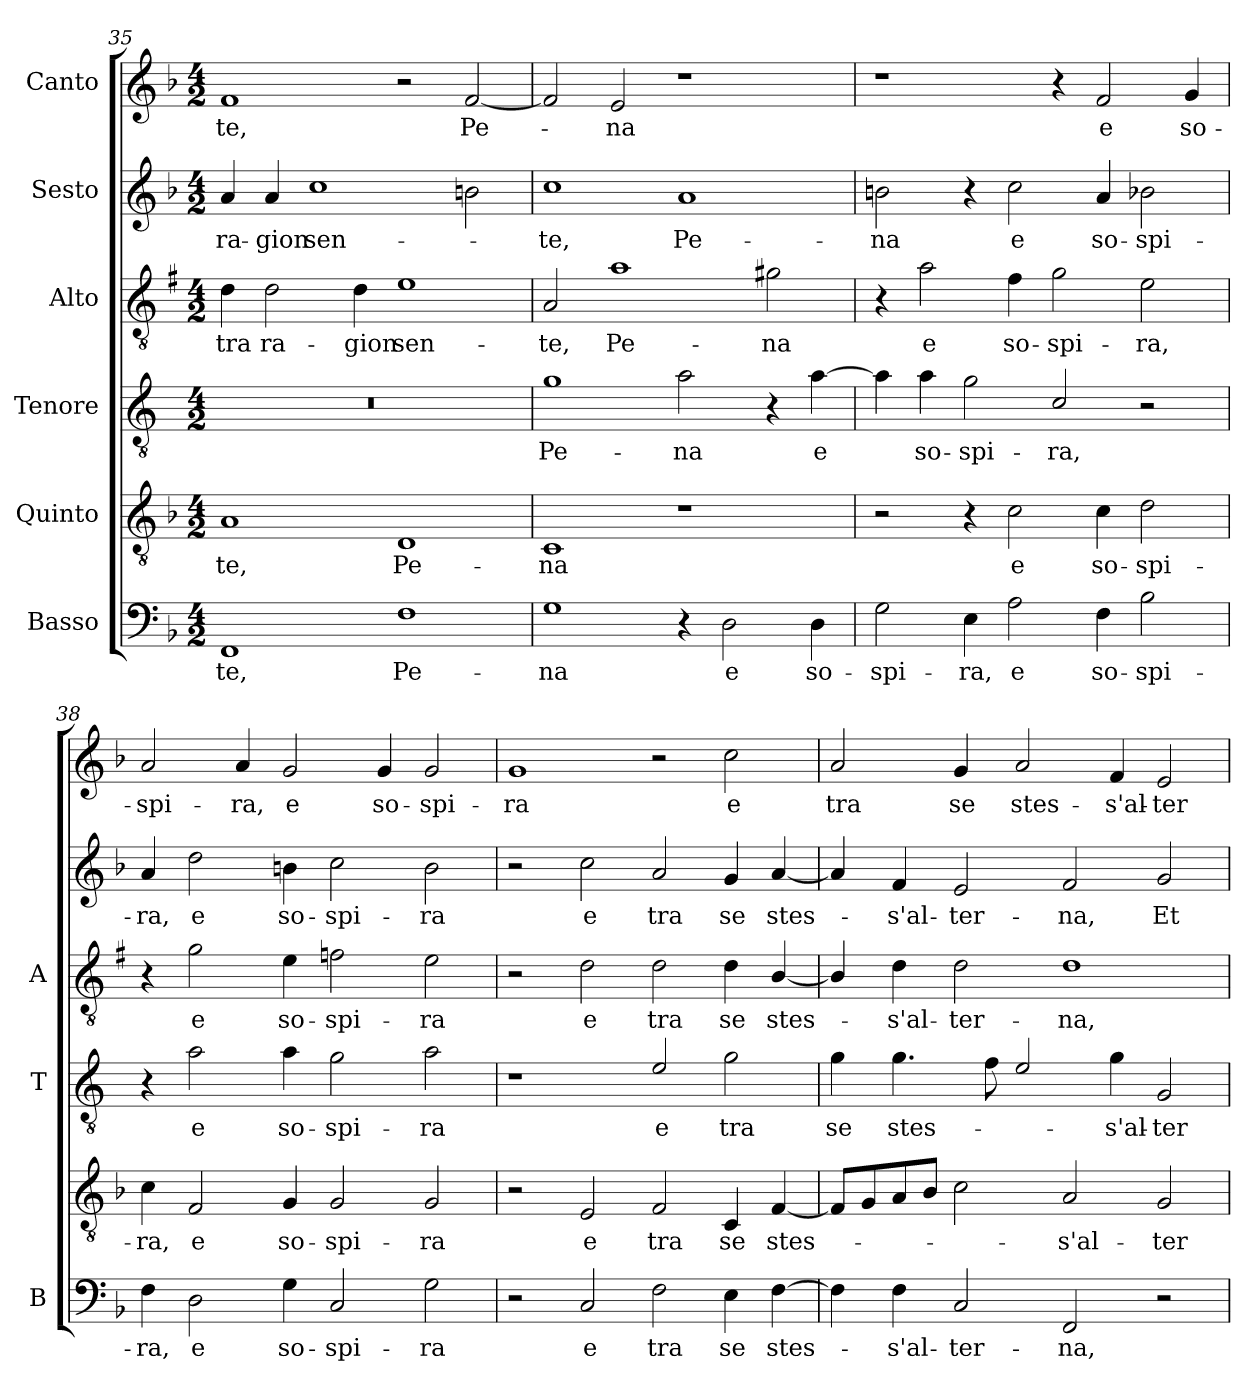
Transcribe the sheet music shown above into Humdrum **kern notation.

**kern	**text	**kern	**text	**kern	**text	**kern	**text	**kern	**text	**kern	**text
*part6	*part6	*part5	*part5	*part4	*part4	*part3	*part3	*part2	*part2	*part1	*part1
*staff6	*staff6	*staff5	*staff5	*staff4	*staff4	*staff3	*staff3	*staff2	*staff2	*staff1	*staff1
*I"Basso	*	*I"Quinto	*	*I"Tenore	*	*I"Alto	*	*I"Sesto	*	*I"Canto	*
*I'B	*	*	*	*I'T	*	*I'A	*	*	*	*	*
*clefF4	*	*clefGv2	*	*clefGv2	*	*clefGv2	*	*clefG2	*	*clefG2	*
*	*	*	*	*ITrd4c7	*	*ITrd1c2	*	*	*	*	*
*k[b-]	*	*k[b-]	*	*k[b-]	*	*k[b-]	*	*k[b-]	*	*k[b-]	*
*F:	*	*F:	*	*F:	*	*F:	*	*F:	*	*F:	*
*M4/2	*	*M4/2	*	*M4/2	*	*M4/2	*	*M4/2	*	*M4/2	*
=35	=35	=35	=35	=35	=35	=35	=35	=35	=35	=35	=35
!	!LO:LY:b	!	!LO:LY:b	!	!	!	!LO:LY:b	!	!LO:LY:b	!	!LO:LY:b
1FF	-te,	1A	-te,	0r	.	4c\	-tra	4a/	ra-	1f	-te,
!	!	!	!	!	!	!	!LO:LY:b	!	!LO:LY:b	!	!
.	.	.	.	.	.	2c\	ra-	4a/	-gion	.	.
!	!	!	!	!	!	!	!	!	!LO:LY:b	!	!
.	.	.	.	.	.	.	.	1cc	sen-	.	.
!	!	!	!	!	!	!	!LO:LY:b	!	!	!	!
.	.	.	.	.	.	4c\	-gion	.	.	.	.
!	!LO:LY:b	!	!LO:LY:b	!	!	!	!LO:LY:b	!	!	!	!
1F	Pe-	1D	Pe-	.	.	1d	sen-	.	.	2r	.
!	!	!	!	!	!	!	!	!	!	!	!LO:LY:b
.	.	.	.	.	.	.	.	2bn\	.	[2f/	Pe-
=36	=36	=36	=36	=36	=36	=36	=36	=36	=36	=36	=36
!	!LO:LY:b	!	!LO:LY:b	!	!LO:LY:b	!	!LO:LY:b	!	!LO:LY:b	!	!
1G	-na	1C	-na	1c	Pe-	2G/	-te,	1cc	-te,	2f/]	.
!	!	!	!	!	!	!	!LO:LY:b	!	!	!	!LO:LY:b
.	.	.	.	.	.	1g	Pe-	.	.	2e/	-na
!	!	!	!	!	!LO:LY:b	!	!	!	!LO:LY:b	!	!
4r	.	1r	.	2d\	-na	.	.	1a	Pe-	1r	.
!	!LO:LY:b	!	!	!	!	!	!	!	!	!	!
2D\	e	.	.	.	.	.	.	.	.	.	.
!	!	!	!	!	!	!	!LO:LY:b	!	!	!	!
.	.	.	.	4r	.	2f#X\	-na	.	.	.	.
!	!LO:LY:b	!	!	!	!LO:LY:b	!	!	!	!	!	!
4D\	so-	.	.	[4d\	e	.	.	.	.	.	.
=37	=37	=37	=37	=37	=37	=37	=37	=37	=37	=37	=37
!	!LO:LY:b	!	!	!	!	!	!	!	!LO:LY:b	!	!
2G\	-spi-	2r	.	4d\]	.	4r	.	2bn\	-na	1r	.
!	!	!	!	!	!LO:LY:b	!	!LO:LY:b	!	!	!	!
.	.	.	.	4d\	so-	2g\	e	.	.	.	.
!	!LO:LY:b	!	!	!	!LO:LY:b	!	!	!	!	!	!
4E\	-ra,	4r	.	2c\	-spi-	.	.	4r	.	.	.
!	!LO:LY:b	!	!LO:LY:b	!	!	!	!LO:LY:b	!	!LO:LY:b	!	!
2A\	e	2c\	e	.	.	4e\	so-	2cc\	e	.	.
!	!	!	!	!	!LO:LY:b	!	!LO:LY:b	!	!	!	!
.	.	.	.	2F/	-ra,	2f\	-spi-	.	.	4r	.
!	!LO:LY:b	!	!LO:LY:b	!	!	!	!	!	!LO:LY:b	!	!LO:LY:b
4F\	so-	4c\	so-	.	.	.	.	4a/	so-	2f/	e
!	!LO:LY:b	!	!LO:LY:b	!	!	!	!LO:LY:b	!	!LO:LY:b	!	!
2B-\	-spi-	2d\	-spi-	2r	.	2d\	-ra,	2b-X\	-spi-	.	.
!	!	!	!	!	!	!	!	!	!	!	!LO:LY:b
.	.	.	.	.	.	.	.	.	.	4g/	so-
!!LO:LB:g=z
=38	=38	=38	=38	=38	=38	=38	=38	=38	=38	=38	=38
!	!LO:LY:b	!	!LO:LY:b	!	!	!	!	!	!LO:LY:b	!	!LO:LY:b
4F\	-ra,	4c\	-ra,	4r	.	4r	.	4a/	-ra,	2a/	-spi-
!	!LO:LY:b	!	!LO:LY:b	!	!LO:LY:b	!	!LO:LY:b	!	!LO:LY:b	!	!
2D\	e	2F/	e	2d\	e	2f\	e	2dd\	e	.	.
!	!	!	!	!	!	!	!	!	!	!	!LO:LY:b
.	.	.	.	.	.	.	.	.	.	4a/	-ra,
!	!LO:LY:b	!	!LO:LY:b	!	!LO:LY:b	!	!LO:LY:b	!	!LO:LY:b	!	!LO:LY:b
4G\	so-	4G/	so-	4d\	so-	4d\	so-	4bn\	so-	2g/	e
!	!LO:LY:b	!	!LO:LY:b	!	!LO:LY:b	!	!LO:LY:b	!	!LO:LY:b	!	!
2C/	-spi-	2G/	-spi-	2c\	-spi-	2e-X\	-spi-	2cc\	-spi-	.	.
!	!	!	!	!	!	!	!	!	!	!	!LO:LY:b
.	.	.	.	.	.	.	.	.	.	4g/	so-
!	!LO:LY:b	!	!LO:LY:b	!	!LO:LY:b	!	!LO:LY:b	!	!LO:LY:b	!	!LO:LY:b
2G\	-ra	2G/	-ra	2d\	-ra	2d\	-ra	2b\	-ra	2g/	-spi-
=39	=39	=39	=39	=39	=39	=39	=39	=39	=39	=39	=39
!	!	!	!	!	!	!	!	!	!	!	!LO:LY:b
2r	.	2r	.	1r	.	2r	.	2r	.	1g	-ra
!	!LO:LY:b	!	!LO:LY:b	!	!	!	!LO:LY:b	!	!LO:LY:b	!	!
2C/	e	2E/	e	.	.	2c\	e	2cc\	e	.	.
!	!LO:LY:b	!	!LO:LY:b	!	!LO:LY:b	!	!LO:LY:b	!	!LO:LY:b	!	!
2F\	tra	2F/	tra	2A/	e	2c\	tra	2a/	tra	2r	.
!	!LO:LY:b	!	!LO:LY:b	!	!LO:LY:b	!	!LO:LY:b	!	!LO:LY:b	!	!LO:LY:b
4E\	se	4C/	se	2c\	tra	4c\	se	4g/	se	2cc\	e
!	!LO:LY:b	!	!LO:LY:b	!	!	!	!LO:LY:b	!	!LO:LY:b	!	!
[4F\	stes-	[4F/	stes-	.	.	[4A/	stes-	[4a/	stes-	.	.
=40	=40	=40	=40	=40	=40	=40	=40	=40	=40	=40	=40
!	!	!	!	!	!LO:LY:b	!	!	!	!	!	!LO:LY:b
4F\]	.	8F/L]	.	4c\	se	4A/]	.	4a/]	.	2a/	tra
.	.	8G/	.	.	.	.	.	.	.	.	.
!	!LO:LY:b	!	!	!	!LO:LY:b	!	!LO:LY:b	!	!LO:LY:b	!	!
4F\	-s'al-	8A/	.	4.c\	stes-	4c\	-s'al-	4f/	-s'al-	.	.
.	.	8B-/J	.	.	.	.	.	.	.	.	.
!	!LO:LY:b	!	!	!	!	!	!LO:LY:b	!	!LO:LY:b	!	!LO:LY:b
2C/	-ter-	2c\	.	.	.	2c\	-ter-	2e/	-ter-	4g/	se
.	.	.	.	8B-\	.	.	.	.	.	.	.
!	!	!	!	!	!	!	!	!	!	!	!LO:LY:b
.	.	.	.	2A/	.	.	.	.	.	2a/	stes-
!	!LO:LY:b	!	!LO:LY:b	!	!	!	!LO:LY:b	!	!LO:LY:b	!	!
2FF/	-na,	2A/	-s'al-	.	.	1c	-na,	2f/	-na,	.	.
!	!	!	!	!	!LO:LY:b	!	!	!	!	!	!LO:LY:b
.	.	.	.	4c\	-s'al-	.	.	.	.	4f/	-s'al-
!	!	!	!LO:LY:b	!	!LO:LY:b	!	!	!	!LO:LY:b	!	!LO:LY:b
2r	.	2G/	-ter-	2C/	-ter-	.	.	2g/	Et	2e/	-ter-
=	=	=	=	=	=	=	=	=	=	=	=
*-	*-	*-	*-	*-	*-	*-	*-	*-	*-	*-	*-
